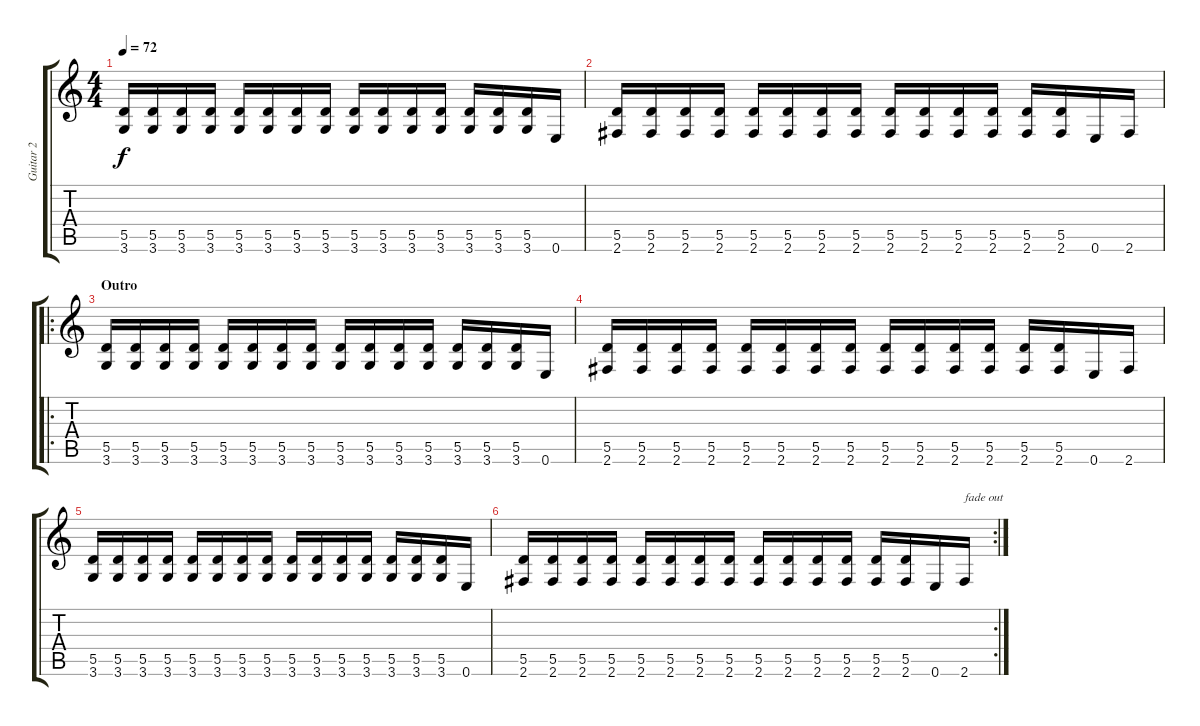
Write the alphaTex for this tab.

\track ("Guitar 2" "Guitar 2") {instrument distortionguitar}
\staff {score tabs}
\tuning (E4 B3 G3 D3 A2 E2) {hide}
\ts (4 4)
\tempo 72
\clef g2
\ks c
(5.5 3.6).16{dy f} (5.5 3.6).16 (5.5 3.6).16 (5.5 3.6).16 (5.5 3.6).16 (5.5 3.6).16 (5.5 3.6).16 (5.5 3.6).16 (5.5 3.6).16 (5.5 3.6).16 (5.5 3.6).16 (5.5 3.6).16 (5.5 3.6).16 (5.5 3.6).16 (5.5 3.6).16 0.6.16 |
(5.5 2.6).16 (5.5 2.6).16 (5.5 2.6).16 (5.5 2.6).16 (5.5 2.6).16 (5.5 2.6).16 (5.5 2.6).16 (5.5 2.6).16 (5.5 2.6).16 (5.5 2.6).16 (5.5 2.6).16 (5.5 2.6).16 (5.5 2.6).16 (5.5 2.6).16 0.6.16 2.6.16 |
\ro
\section ("" "Outro")
(5.5 3.6).16 (5.5 3.6).16 (5.5 3.6).16 (5.5 3.6).16 (5.5 3.6).16 (5.5 3.6).16 (5.5 3.6).16 (5.5 3.6).16 (5.5 3.6).16 (5.5 3.6).16 (5.5 3.6).16 (5.5 3.6).16 (5.5 3.6).16 (5.5 3.6).16 (5.5 3.6).16 0.6.16 |
(5.5 2.6).16 (5.5 2.6).16 (5.5 2.6).16 (5.5 2.6).16 (5.5 2.6).16 (5.5 2.6).16 (5.5 2.6).16 (5.5 2.6).16 (5.5 2.6).16 (5.5 2.6).16 (5.5 2.6).16 (5.5 2.6).16 (5.5 2.6).16 (5.5 2.6).16 0.6.16 2.6.16 |
(5.5 3.6).16 (5.5 3.6).16 (5.5 3.6).16 (5.5 3.6).16 (5.5 3.6).16 (5.5 3.6).16 (5.5 3.6).16 (5.5 3.6).16 (5.5 3.6).16 (5.5 3.6).16 (5.5 3.6).16 (5.5 3.6).16 (5.5 3.6).16 (5.5 3.6).16 (5.5 3.6).16 0.6.16 |
\rc 2
(5.5 2.6).16 (5.5 2.6).16 (5.5 2.6).16 (5.5 2.6).16 (5.5 2.6).16 (5.5 2.6).16 (5.5 2.6).16 (5.5 2.6).16 (5.5 2.6).16 (5.5 2.6).16 (5.5 2.6).16 (5.5 2.6).16 (5.5 2.6).16 (5.5 2.6).16 0.6.16 2.6.16{txt "fade out"}
